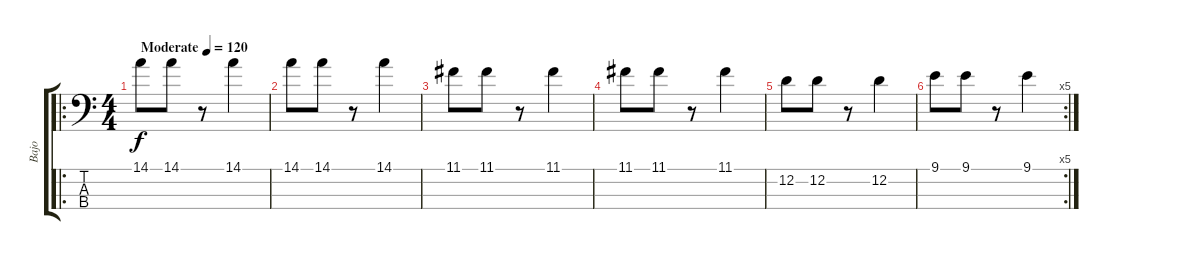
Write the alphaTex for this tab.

\track ("Bajo" "Bajo") {instrument electricbassfinger}
\staff {score tabs}
\tuning (G2 D2 A1 E1) {hide}
\ro
\ts (4 4)
\tempo (120 "Moderate")
\clef f4
\ks c
14.1.8{dy f instrument electricbassfinger} 14.1.8 r.8 14.1.4 |
14.1.8 14.1.8 r.8 14.1.4 |
11.1.8 11.1.8 r.8 11.1.4 |
11.1.8 11.1.8 r.8 11.1.4 |
12.2.8 12.2.8 r.8 12.2.4 |
\rc 5
9.1.8 9.1.8 r.8 9.1.4
